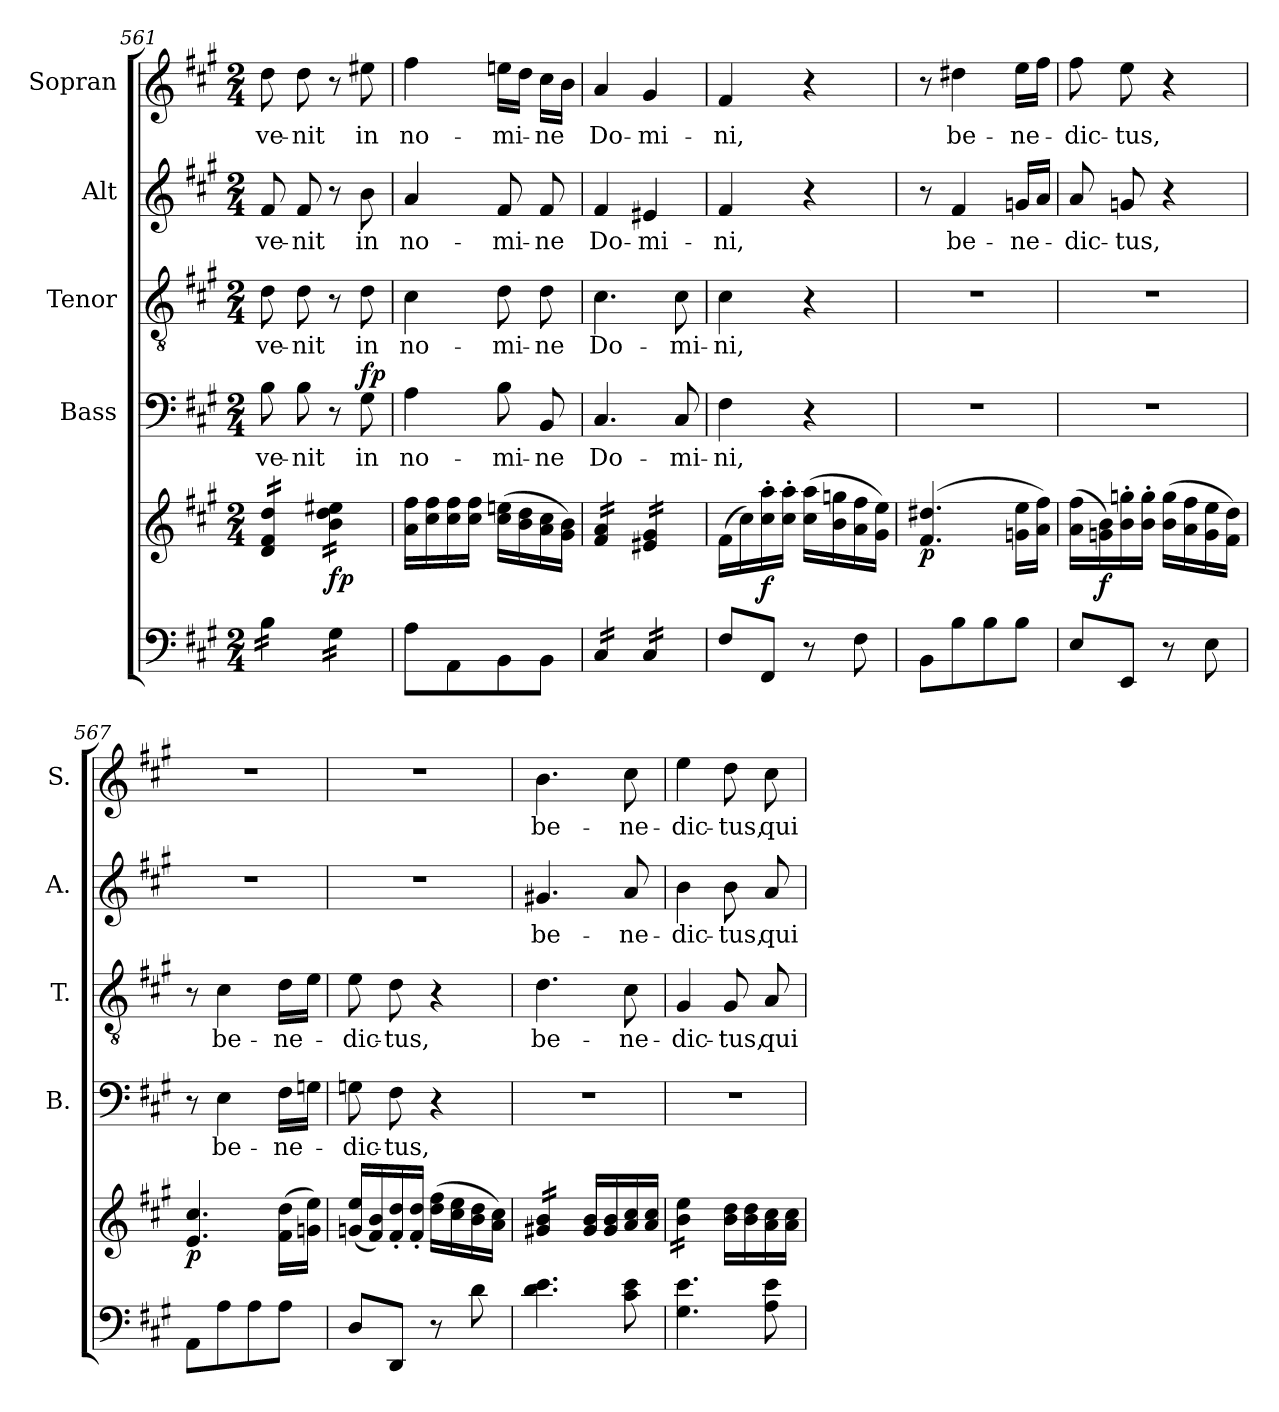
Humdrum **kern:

**kern	**kern	**dynam	**kern	**text	**dynam	**kern	**text	**kern	**text	**kern	**text
*part5	*part5	*part5	*part4	*part4	*part4	*part3	*part3	*part2	*part2	*part1	*part1
*staff6	*staff5	*staff5/6	*staff4	*staff4	*staff4	*staff3	*staff3	*staff2	*staff2	*staff1	*staff1
*	*	*	*I"Bass	*	*	*I"Tenor	*	*I"Alt	*	*I"Sopran	*
*	*	*	*I'B.	*	*	*I'T.	*	*I'A.	*	*I'S.	*
*clefF4	*clefG2	*	*clefF4	*	*	*clefGv2	*	*clefG2	*	*clefG2	*
*k[f#c#g#]	*k[f#c#g#]	*	*k[f#c#g#]	*	*	*k[f#c#g#]	*	*k[f#c#g#]	*	*k[f#c#g#]	*
*A:	*A:	*	*A:	*	*	*A:	*	*A:	*	*A:	*
*M2/4	*M2/4	*	*M2/4	*	*	*M2/4	*	*M2/4	*	*M2/4	*
=561	=561	=561	=561	=561	=561	=561	=561	=561	=561	=561	=561
!	!	!	!	!LO:LY:b	!	!	!LO:LY:b	!	!LO:LY:b	!	!LO:LY:b
*tremolo	*	*	*	*	*	*	*	*	*	*	*
*	*tremolo	*	*	*	*	*	*	*	*	*	*
16B\LL	16d/ 16f#/ 16dd/LL	.	8B\	ve-	.	8d\	ve-	8f#/	ve-	8dd\	ve-
16B\	16d/ 16f#/ 16dd/	.	.	.	.	.	.	.	.	.	.
!	!	!	!	!LO:LY:b	!	!	!LO:LY:b	!	!LO:LY:b	!	!LO:LY:b
16B\	16d/ 16f#/ 16dd/	.	8B\	-nit	.	8d\	-nit	8f#/	-nit	8dd\	-nit
16B\JJ	16d/ 16f#/ 16dd/JJ	.	.	.	.	.	.	.	.	.	.
!	!	!LO:DY:b	!	!	!	!	!	!	!	!	!
16G#\LL	16b\ 16dd\ 16ee#X\LL	fp	8r	.	.	8r	.	8r	.	8r	.
16G#\	16b\ 16dd\ 16ee#X\	.	.	.	.	.	.	.	.	.	.
!	!	!	!	!LO:LY:b	!LO:DY:a	!	!LO:LY:b	!	!LO:LY:b	!	!LO:LY:b
16G#\	16b\ 16dd\ 16ee#X\	.	8G#\	in	fp	8d\	in	8b\	in	8ee#X\	in
16G#\JJ	16b\ 16dd\ 16ee#X\JJ	.	.	.	.	.	.	.	.	.	.
*	*Xtremolo	*	*	*	*	*	*	*	*	*	*
*Xtremolo	*	*	*	*	*	*	*	*	*	*	*
=562	=562	=562	=562	=562	=562	=562	=562	=562	=562	=562	=562
!	!	!	!	!LO:LY:b	!	!	!LO:LY:b	!	!LO:LY:b	!	!LO:LY:b
8A\L	16a\ 16ff#\LL	.	4A\	no-	.	4c#\	no-	4a/	no-	4ff#\	no-
.	16cc#\ 16ff#\	.	.	.	.	.	.	.	.	.	.
8AA\	16cc#\ 16ff#\	.	.	.	.	.	.	.	.	.	.
.	16cc#\ 16ff#\JJ	.	.	.	.	.	.	.	.	.	.
!	!	!	!	!LO:LY:b	!	!	!LO:LY:b	!	!LO:LY:b	!	!LO:LY:b
8BB\	(>16cc#\ 16een\LL	.	8B\	-mi-	.	8d\	-mi-	8f#/	-mi-	16een\LL	-mi-
.	16b\ 16dd\	.	.	.	.	.	.	.	.	16dd\JJ	.
!	!	!	!	!LO:LY:b	!	!	!LO:LY:b	!	!LO:LY:b	!	!LO:LY:b
8BB\J	16a\ 16cc#\	.	8BB/	-ne	.	8d\	-ne	8f#/	-ne	16cc#\LL	-ne
.	16g#\ 16b\JJ)	.	.	.	.	.	.	.	.	16b\JJ	.
=563	=563	=563	=563	=563	=563	=563	=563	=563	=563	=563	=563
!	!	!	!	!LO:LY:b	!	!	!LO:LY:b	!	!LO:LY:b	!	!LO:LY:b
*tremolo	*	*	*	*	*	*	*	*	*	*	*
*	*tremolo	*	*	*	*	*	*	*	*	*	*
16C#/LL	16f#/ 16a/LL	.	4.C#/	Do-	.	4.c#\	Do-	4f#/	Do-	4a/	Do-
16C#/	16f#/ 16a/	.	.	.	.	.	.	.	.	.	.
16C#/	16f#/ 16a/	.	.	.	.	.	.	.	.	.	.
16C#/JJ	16f#/ 16a/JJ	.	.	.	.	.	.	.	.	.	.
!	!	!	!	!	!	!	!	!	!LO:LY:b	!	!LO:LY:b
16C#/LL	16e#X/ 16g#/LL	.	.	.	.	.	.	4e#X/	-mi-	4g#/	-mi-
16C#/	16e#X/ 16g#/	.	.	.	.	.	.	.	.	.	.
!	!	!	!	!LO:LY:b	!	!	!LO:LY:b	!	!	!	!
16C#/	16e#X/ 16g#/	.	8C#/	-mi-	.	8c#\	-mi-	.	.	.	.
16C#/JJ	16e#X/ 16g#/JJ	.	.	.	.	.	.	.	.	.	.
*	*Xtremolo	*	*	*	*	*	*	*	*	*	*
*Xtremolo	*	*	*	*	*	*	*	*	*	*	*
!!LO:LB:g=z
=564	=564	=564	=564	=564	=564	=564	=564	=564	=564	=564	=564
!	!	!	!	!LO:LY:b	!	!	!LO:LY:b	!	!LO:LY:b	!	!LO:LY:b
8F#/L	(>16f#\LL	.	4F#\	-ni,	.	4c#\	-ni,	4f#/	-ni,	4f#/	-ni,
.	16cc#\)	.	.	.	.	.	.	.	.	.	.
!	!	!LO:DY:b	!	!	!	!	!	!	!	!	!
8FF#/J	16cc#\'> 16aa\'>	f	.	.	.	.	.	.	.	.	.
.	16cc#\'> 16aa\'>JJ	.	.	.	.	.	.	.	.	.	.
8r	(>16cc#\ 16aa\LL	.	4r	.	.	4r	.	4r	.	4r	.
.	16b\ 16ggn\	.	.	.	.	.	.	.	.	.	.
8F#\	16a\ 16ff#\	.	.	.	.	.	.	.	.	.	.
.	16g#\ 16ee\JJ)	.	.	.	.	.	.	.	.	.	.
=565	=565	=565	=565	=565	=565	=565	=565	=565	=565	=565	=565
!	!	!LO:DY:b	!	!	!	!	!	!	!	!	!
8BB\L	(4.f#/ 4.dd#X/	p	2r	.	.	2r	.	8r	.	8r	.
!	!	!	!	!	!	!	!	!	!LO:LY:b	!	!LO:LY:b
8B\	.	.	.	.	.	.	.	4f#/	be-	4dd#X\	be-
8B\	.	.	.	.	.	.	.	.	.	.	.
!	!	!	!	!	!	!	!	!	!LO:LY:b	!	!LO:LY:b
8B\J	16gn\ 16ee\LL	.	.	.	.	.	.	16gn/LL	-ne-	16ee\LL	-ne-
.	16a\ 16ff#\JJ)	.	.	.	.	.	.	16a/JJ	.	16ff#\JJ	.
=566	=566	=566	=566	=566	=566	=566	=566	=566	=566	=566	=566
!	!	!	!	!	!	!	!	!	!LO:LY:b	!	!LO:LY:b
8E/L	(>16a\ 16ff#\LL	.	2r	.	.	2r	.	8a/	-dic-	8ff#\	-dic-
!	!	!LO:DY:b	!	!	!	!	!	!	!	!	!
.	16gn\ 16b\)	f	.	.	.	.	.	.	.	.	.
!	!	!	!	!	!	!	!	!	!LO:LY:b	!	!LO:LY:b
8EE/J	16b\'> 16ggn\'>	.	.	.	.	.	.	8gn/	-tus,	8ee\	-tus,
.	16b\'> 16gg\'>JJ	.	.	.	.	.	.	.	.	.	.
8r	(>16b\ 16gg\LL	.	.	.	.	.	.	4r	.	4r	.
.	16a\ 16ff#\	.	.	.	.	.	.	.	.	.	.
8E\	16g\ 16ee\	.	.	.	.	.	.	.	.	.	.
.	16f#\ 16dd\JJ)	.	.	.	.	.	.	.	.	.	.
=567	=567	=567	=567	=567	=567	=567	=567	=567	=567	=567	=567
!	!	!LO:DY:b	!	!	!	!	!	!	!	!	!
8AA\L	4.e/ 4.cc#/	p	8r	.	.	8r	.	2r	.	2r	.
!	!	!	!	!LO:LY:b	!	!	!LO:LY:b	!	!	!	!
8A\	.	.	4E\	be-	.	4c#\	be-	.	.	.	.
8A\	.	.	.	.	.	.	.	.	.	.	.
!	!	!	!	!LO:LY:b	!	!	!LO:LY:b	!	!	!	!
8A\J	(>16f#\ 16dd\LL	.	16F#\LL	-ne-	.	16d\LL	-ne-	.	.	.	.
.	16gn\ 16ee\JJ)	.	16Gn\JJ	.	.	16e\JJ	.	.	.	.	.
=568	=568	=568	=568	=568	=568	=568	=568	=568	=568	=568	=568
!	!	!	!	!LO:LY:b	!	!	!LO:LY:b	!	!	!	!
8D/L	(<16gn/ 16ee/LL	.	8Gn\	-dic-	.	8e\	-dic-	2r	.	2r	.
.	16f#/ 16b/)	.	.	.	.	.	.	.	.	.	.
!	!	!	!	!LO:LY:b	!	!	!LO:LY:b	!	!	!	!
8DD/J	16f#/'< 16dd/'<	.	8F#\	-tus,	.	8d\	-tus,	.	.	.	.
.	16f#/'< 16dd/'<JJ	.	.	.	.	.	.	.	.	.	.
8r	(>16dd\ 16ff#\LL	.	4r	.	.	4r	.	.	.	.	.
.	16cc#\ 16ee\	.	.	.	.	.	.	.	.	.	.
8d\	16b\ 16dd\	.	.	.	.	.	.	.	.	.	.
.	16a\ 16cc#\JJ)	.	.	.	.	.	.	.	.	.	.
=569	=569	=569	=569	=569	=569	=569	=569	=569	=569	=569	=569
!	!	!	!	!	!	!	!LO:LY:b	!	!LO:LY:b	!	!LO:LY:b
*	*tremolo	*	*	*	*	*	*	*	*	*	*
4.d\ 4.e\	16g#X/ 16b/LL	.	2r	.	.	4.d\	be-	4.g#X/	be-	4.b\	be-
.	16g#X/ 16b/	.	.	.	.	.	.	.	.	.	.
.	16g#X/ 16b/	.	.	.	.	.	.	.	.	.	.
.	16g#X/ 16b/JJ	.	.	.	.	.	.	.	.	.	.
*	*Xtremolo	*	*	*	*	*	*	*	*	*	*
.	16g#/ 16b/LL	.	.	.	.	.	.	.	.	.	.
.	16g#/ 16b/	.	.	.	.	.	.	.	.	.	.
!	!	!	!	!	!	!	!LO:LY:b	!	!LO:LY:b	!	!LO:LY:b
8c#\ 8e\	16a/ 16cc#/	.	.	.	.	8c#\	-ne-	8a/	-ne-	8cc#\	-ne-
.	16a/ 16cc#/JJ	.	.	.	.	.	.	.	.	.	.
=570	=570	=570	=570	=570	=570	=570	=570	=570	=570	=570	=570
!	!	!	!	!	!	!	!LO:LY:b	!	!LO:LY:b	!	!LO:LY:b
*	*tremolo	*	*	*	*	*	*	*	*	*	*
4.G#\ 4.e\	16b\ 16ee\LL	.	2r	.	.	4G#/	-dic-	4b\	-dic-	4ee\	-dic-
.	16b\ 16ee\	.	.	.	.	.	.	.	.	.	.
.	16b\ 16ee\	.	.	.	.	.	.	.	.	.	.
.	16b\ 16ee\JJ	.	.	.	.	.	.	.	.	.	.
*	*Xtremolo	*	*	*	*	*	*	*	*	*	*
!	!	!	!	!	!	!	!LO:LY:b	!	!LO:LY:b	!	!LO:LY:b
.	16b\ 16dd\LL	.	.	.	.	8G#/	-tus,	8b\	-tus,	8dd\	-tus,
.	16b\ 16dd\	.	.	.	.	.	.	.	.	.	.
!	!	!	!	!	!	!	!LO:LY:b	!	!LO:LY:b	!	!LO:LY:b
8A\ 8e\	16a\ 16cc#\	.	.	.	.	8A/	qui	8a/	qui	8cc#\	qui
.	16a\ 16cc#\JJ	.	.	.	.	.	.	.	.	.	.
=	=	=	=	=	=	=	=	=	=	=	=
*-	*-	*-	*-	*-	*-	*-	*-	*-	*-	*-	*-
